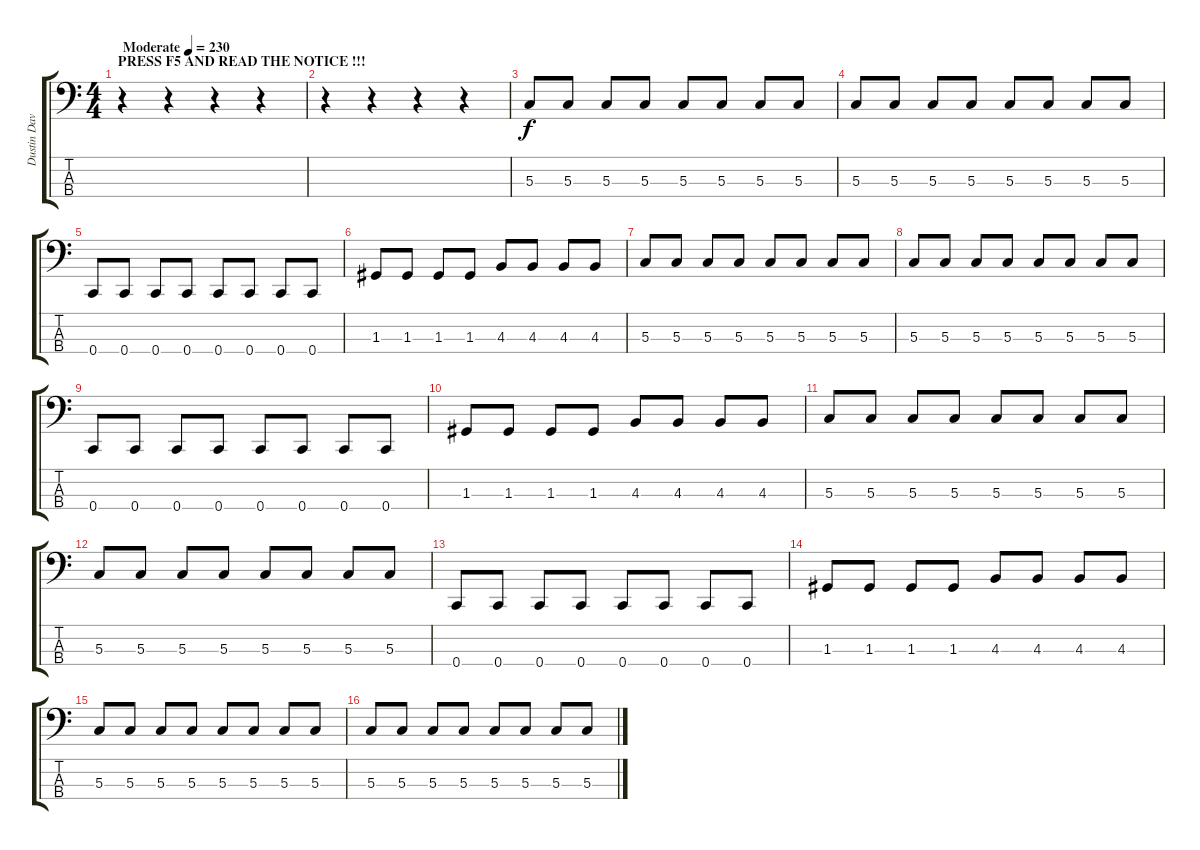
\track ("Dustin Davidson (Bass)" "Dustin Dav") {instrument electricbasspick}
\staff {score tabs}
\tuning (F2 C2 G1 C1) {hide}
\ts (4 4)
\section ("" "PRESS F5 AND READ THE NOTICE !!!")
\tempo (230 "Moderate")
\clef f4
\ks c
r.4{dy f instrument electricbasspick} r.4 r.4 r.4 |
r.4 r.4 r.4 r.4 |
5.3.8 5.3.8 5.3.8 5.3.8 5.3.8 5.3.8 5.3.8 5.3.8 |
5.3.8 5.3.8 5.3.8 5.3.8 5.3.8 5.3.8 5.3.8 5.3.8 |
0.4.8 0.4.8 0.4.8 0.4.8 0.4.8 0.4.8 0.4.8 0.4.8 |
1.3.8 1.3.8 1.3.8 1.3.8 4.3.8 4.3.8 4.3.8 4.3.8 |
5.3.8 5.3.8 5.3.8 5.3.8 5.3.8 5.3.8 5.3.8 5.3.8 |
5.3.8 5.3.8 5.3.8 5.3.8 5.3.8 5.3.8 5.3.8 5.3.8 |
0.4.8 0.4.8 0.4.8 0.4.8 0.4.8 0.4.8 0.4.8 0.4.8 |
1.3.8 1.3.8 1.3.8 1.3.8 4.3.8 4.3.8 4.3.8 4.3.8 |
5.3.8 5.3.8 5.3.8 5.3.8 5.3.8 5.3.8 5.3.8 5.3.8 |
5.3.8 5.3.8 5.3.8 5.3.8 5.3.8 5.3.8 5.3.8 5.3.8 |
0.4.8 0.4.8 0.4.8 0.4.8 0.4.8 0.4.8 0.4.8 0.4.8 |
1.3.8 1.3.8 1.3.8 1.3.8 4.3.8 4.3.8 4.3.8 4.3.8 |
5.3.8 5.3.8 5.3.8 5.3.8 5.3.8 5.3.8 5.3.8 5.3.8 |
5.3.8 5.3.8 5.3.8 5.3.8 5.3.8 5.3.8 5.3.8 5.3.8
